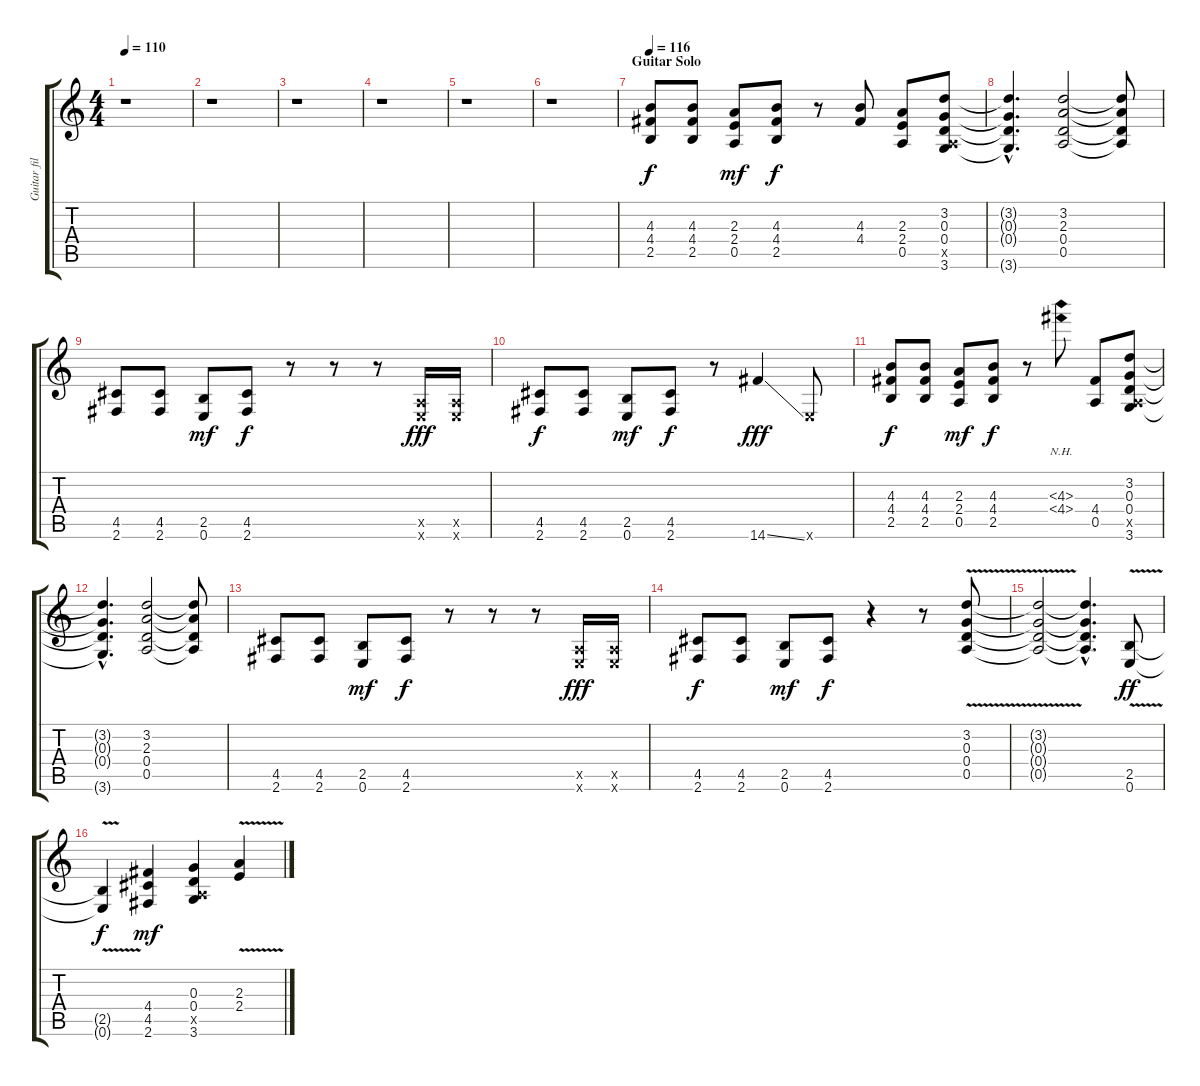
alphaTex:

\track ("Guitar fills" "Guitar fil") {instrument overdrivenguitar}
\staff {score tabs}
\tuning (E4 B3 G3 D3 A2 E2) {hide}
\ts (4 4)
\tempo 110
\clef g2
\ks c
r.1{dy fff} |
r.1 |
r.1 |
r.1 |
r.1 |
r.1 |
\section ("" "Guitar Solo")
\tempo 116
(4.3 4.4 2.5).8{dy f} (4.3 4.4 2.5).8 (2.3 2.4 0.5).8{dy mf} (4.3 4.4 2.5).8{dy f} r.8 (4.3 4.4).8 (2.3 2.4 0.5).8 (3.2 0.3 0.4 0.5{x} 3.6).8 |
(3.2{hac t} 0.3{hac t} 0.4{hac t} 3.6{hac t}).4{d} (3.2 2.3 0.4 0.5).2 (3.2{t} 2.3{t} 0.4{t} 0.5{t}).8 |
(4.5 2.6).8 (4.5 2.6).8 (2.5 0.6).8{dy mf} (4.5 2.6).8{dy f} r.8 r.8 r.8 (0.5{x} 0.6{x}).16{dy fff} (0.5{x} 0.6{x}).16 |
(4.5 2.6).8{dy f} (4.5 2.6).8 (2.5 0.6).8{dy mf} (4.5 2.6).8{dy f} r.8 14.6{ss}.4{dy fff instrument guitarfretnoise} 0.6{x}.8{instrument overdrivenguitar} |
(4.3 4.4 2.5).8{dy f} (4.3 4.4 2.5).8 (2.3 2.4 0.5).8{dy mf} (4.3 4.4 2.5).8{dy f} r.8 (4.3{nh} 4.4{nh}).8 (4.4 0.5).8 (3.2 0.3 0.4 0.5{x} 3.6).8 |
(3.2{hac t} 0.3{hac t} 0.4{hac t} 3.6{hac t}).4{d} (3.2 2.3 0.4 0.5).2 (3.2{t} 2.3{t} 0.4{t} 0.5{t}).8 |
(4.5 2.6).8 (4.5 2.6).8 (2.5 0.6).8{dy mf} (4.5 2.6).8{dy f} r.8 r.8 r.8 (0.5{x} 0.6{x}).16{dy fff} (0.5{x} 0.6{x}).16 |
(4.5 2.6).8{dy f} (4.5 2.6).8 (2.5 0.6).8{dy mf} (4.5 2.6).8{dy f} r.4 r.8 (3.2{v} 0.3{v} 0.4{v} 0.5{v}).8 |
(3.2{t} 0.3{t} 0.4{t} 0.5{t}).2 (3.2{hac t} 0.3{hac t} 0.4{hac t} 0.5{hac t}).4{d} (2.5{v} 0.6{v}).8{dy ff} |
(2.5{t} 0.6{t}).4{dy f} (4.4 4.5 2.6).4{dy mf} (0.3 0.4 0.5{x} 3.6).4 (2.3{v} 2.4{v}).4
